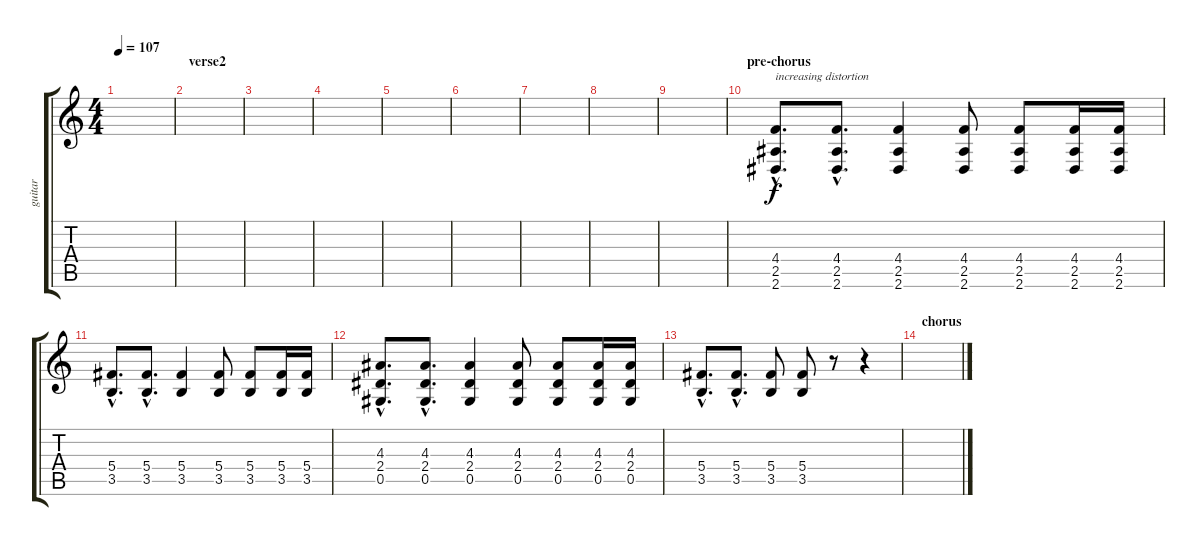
\track ("guitar" "guitar") {instrument electricguitarclean}
\staff {score tabs}
\tuning (Eb4 Bb3 Gb3 Db3 Ab2 Db2) {hide}
\ts (4 4)
\tempo 107
\clef g2
\ks c
|
\section ("" "verse2")
|
|
|
|
|
|
|
|
\section ("" "pre-chorus")
(4.4{hac} 2.5{hac} 2.6{hac}).8{d txt "increasing distortion"} (4.4{hac} 2.5{hac} 2.6{hac}).8{d} (4.4 2.5 2.6).4 (4.4 2.5 2.6).8 (4.4 2.5 2.6).8 (4.4 2.5 2.6).16 (4.4 2.5 2.6).16 |
(5.4{hac} 3.5{hac}).8{d} (5.4{hac} 3.5{hac}).8{d} (5.4 3.5).4 (5.4 3.5).8 (5.4 3.5).8 (5.4 3.5).16 (5.4 3.5).16 |
(4.3{hac} 2.4{hac} 0.5{hac}).8{d} (4.3{hac} 2.4{hac} 0.5{hac}).8{d} (4.3 2.4 0.5).4 (4.3 2.4 0.5).8 (4.3 2.4 0.5).8 (4.3 2.4 0.5).16 (4.3 2.4 0.5).16 |
(5.4{hac} 3.5{hac}).8{d} (5.4{hac} 3.5{hac}).8{d} (5.4 3.5).8 (5.4 3.5).8 r.8 r.4 |
\section ("" "chorus")
